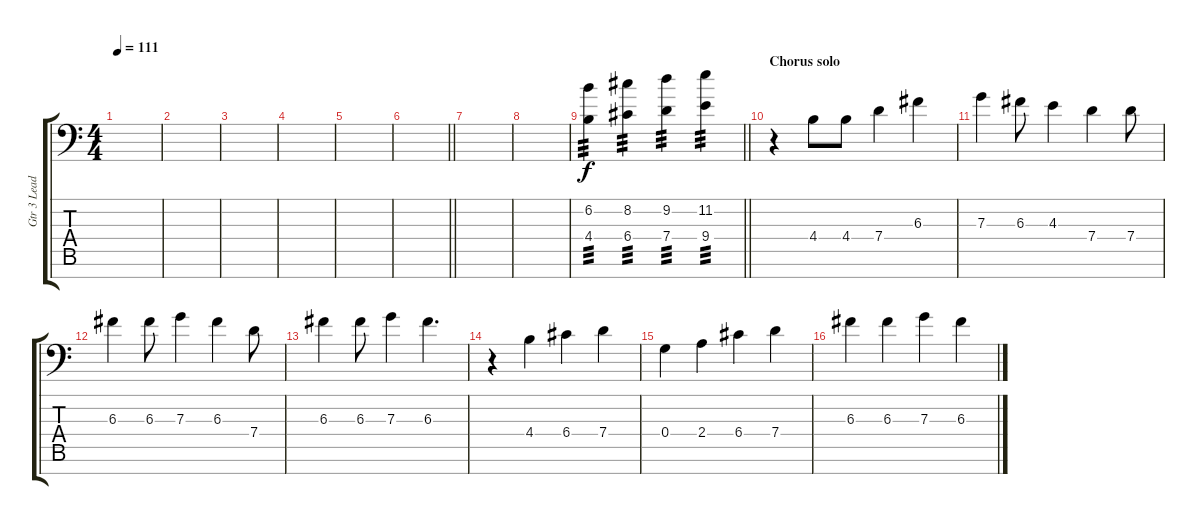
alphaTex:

\track ("Gtr 3 Lead" "Gtr 3 Lead") {instrument distortionguitar}
\staff {score tabs}
\tuning (A3 F3 C3 G2 D2 A1 E1) {hide}
\ts (4 4)
\tempo 111
\clef f4
\ks c
|
|
|
|
|
\barLineRight lightlight
|
|
|
\barLineRight lightlight
(6.2 4.4).4{tp 3} (8.2 6.4).4{tp 3} (9.2 7.4).4{tp 3} (11.2 9.4).4{tp 3} |
\section ("" "Chorus solo")
r.4 4.4.8 4.4.8 7.4.4 6.3.4 |
7.3.4 6.3.8 4.3.4 7.4.4 7.4.8 |
6.3.4 6.3.8 7.3.4 6.3.4 7.4.8 |
6.3.4 6.3.8 7.3.4 6.3.4{d} |
r.4 4.4.4 6.4.4 7.4.4 |
0.4.4 2.4.4 6.4.4 7.4.4 |
6.3.4 6.3.4 7.3.4 6.3.4
